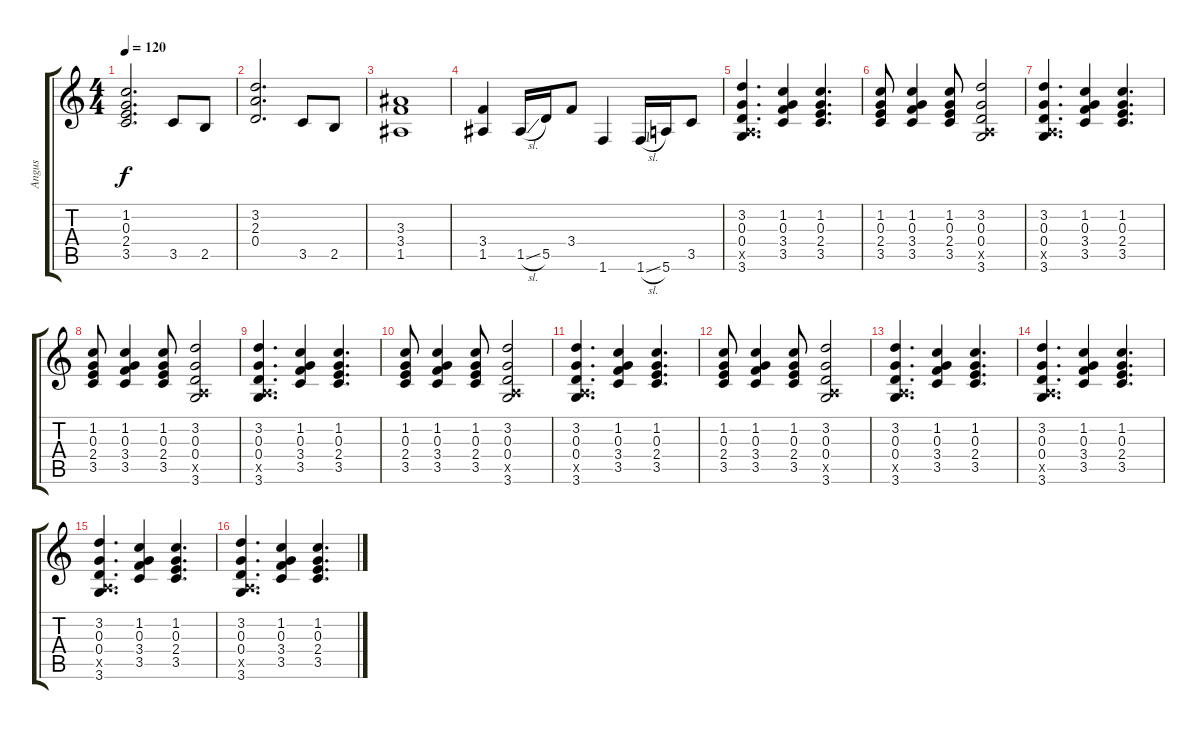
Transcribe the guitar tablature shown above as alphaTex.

\track ("Angus" "Angus") {instrument overdrivenguitar}
\staff {score tabs}
\tuning (E4 B3 G3 D3 A2 E2) {hide}
\ts (4 4)
\tempo 120
\clef g2
\ks c
(1.2 0.3 2.4 3.5).2{d dy f} 3.5.8 2.5.8 |
(3.2 2.3 0.4).2{d} 3.5.8 2.5.8 |
(3.3 3.4 1.5).1 |
(3.4 1.5).4 1.5{sl}.16 5.5.16 3.4.8 1.6.4 1.6{sl}.16 5.6.16 3.5.8 |
(3.2 0.3 0.4 0.5{x} 3.6).4{d} (1.2 0.3 3.4 3.5).4 (1.2 0.3 2.4 3.5).4{d} |
(1.2 0.3 2.4 3.5).8 (1.2 0.3 3.4 3.5).4 (1.2 0.3 2.4 3.5).8 (3.2 0.3 0.4 0.5{x} 3.6).2 |
(3.2 0.3 0.4 0.5{x} 3.6).4{d} (1.2 0.3 3.4 3.5).4 (1.2 0.3 2.4 3.5).4{d} |
(1.2 0.3 2.4 3.5).8 (1.2 0.3 3.4 3.5).4 (1.2 0.3 2.4 3.5).8 (3.2 0.3 0.4 0.5{x} 3.6).2 |
(3.2 0.3 0.4 0.5{x} 3.6).4{d} (1.2 0.3 3.4 3.5).4 (1.2 0.3 2.4 3.5).4{d} |
(1.2 0.3 2.4 3.5).8 (1.2 0.3 3.4 3.5).4 (1.2 0.3 2.4 3.5).8 (3.2 0.3 0.4 0.5{x} 3.6).2 |
(3.2 0.3 0.4 0.5{x} 3.6).4{d} (1.2 0.3 3.4 3.5).4 (1.2 0.3 2.4 3.5).4{d} |
(1.2 0.3 2.4 3.5).8 (1.2 0.3 3.4 3.5).4 (1.2 0.3 2.4 3.5).8 (3.2 0.3 0.4 0.5{x} 3.6).2 |
(3.2 0.3 0.4 0.5{x} 3.6).4{d} (1.2 0.3 3.4 3.5).4 (1.2 0.3 2.4 3.5).4{d} |
(3.2 0.3 0.4 0.5{x} 3.6).4{d} (1.2 0.3 3.4 3.5).4 (1.2 0.3 2.4 3.5).4{d} |
(3.2 0.3 0.4 0.5{x} 3.6).4{d} (1.2 0.3 3.4 3.5).4 (1.2 0.3 2.4 3.5).4{d} |
(3.2 0.3 0.4 0.5{x} 3.6).4{d} (1.2 0.3 3.4 3.5).4 (1.2 0.3 2.4 3.5).4{d}
